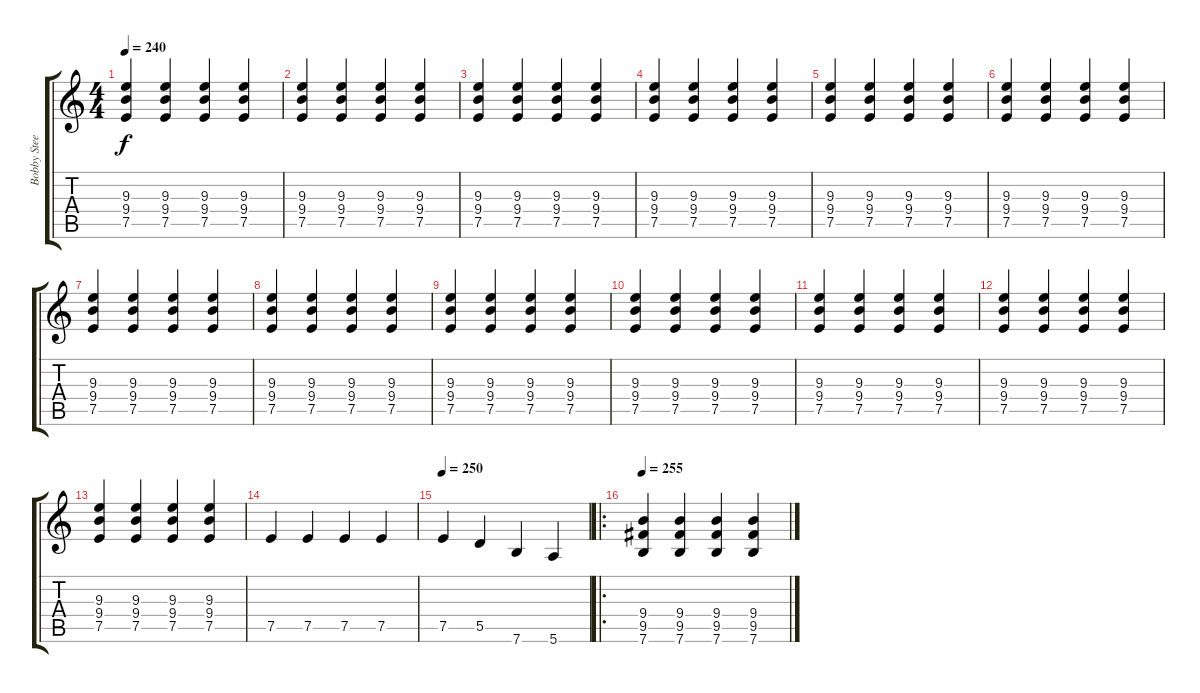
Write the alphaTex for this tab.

\track ("Bobby Steele" "Bobby Stee") {instrument distortionguitar}
\staff {score tabs}
\tuning (E4 B3 G3 D3 A2 E2) {hide}
\ts (4 4)
\tempo 240
\clef g2
\ks c
(9.3 9.4 7.5).4{dy f} (9.3 9.4 7.5).4 (9.3 9.4 7.5).4 (9.3 9.4 7.5).4 |
(9.3 9.4 7.5).4 (9.3 9.4 7.5).4 (9.3 9.4 7.5).4 (9.3 9.4 7.5).4 |
(9.3 9.4 7.5).4 (9.3 9.4 7.5).4 (9.3 9.4 7.5).4 (9.3 9.4 7.5).4 |
(9.3 9.4 7.5).4 (9.3 9.4 7.5).4 (9.3 9.4 7.5).4 (9.3 9.4 7.5).4 |
(9.3 9.4 7.5).4 (9.3 9.4 7.5).4 (9.3 9.4 7.5).4 (9.3 9.4 7.5).4 |
(9.3 9.4 7.5).4 (9.3 9.4 7.5).4 (9.3 9.4 7.5).4 (9.3 9.4 7.5).4 |
(9.3 9.4 7.5).4 (9.3 9.4 7.5).4 (9.3 9.4 7.5).4 (9.3 9.4 7.5).4 |
(9.3 9.4 7.5).4 (9.3 9.4 7.5).4 (9.3 9.4 7.5).4 (9.3 9.4 7.5).4 |
(9.3 9.4 7.5).4 (9.3 9.4 7.5).4 (9.3 9.4 7.5).4 (9.3 9.4 7.5).4 |
(9.3 9.4 7.5).4 (9.3 9.4 7.5).4 (9.3 9.4 7.5).4 (9.3 9.4 7.5).4 |
(9.3 9.4 7.5).4 (9.3 9.4 7.5).4 (9.3 9.4 7.5).4 (9.3 9.4 7.5).4 |
(9.3 9.4 7.5).4 (9.3 9.4 7.5).4 (9.3 9.4 7.5).4 (9.3 9.4 7.5).4 |
(9.3 9.4 7.5).4 (9.3 9.4 7.5).4 (9.3 9.4 7.5).4 (9.3 9.4 7.5).4 |
7.5.4 7.5.4 7.5.4 7.5.4 |
\tempo 250
7.5.4 5.5.4 7.6.4 5.6.4 |
\ro
\tempo 255
(9.4 9.5 7.6).4 (9.4 9.5 7.6).4 (9.4 9.5 7.6).4 (9.4 9.5 7.6).4
